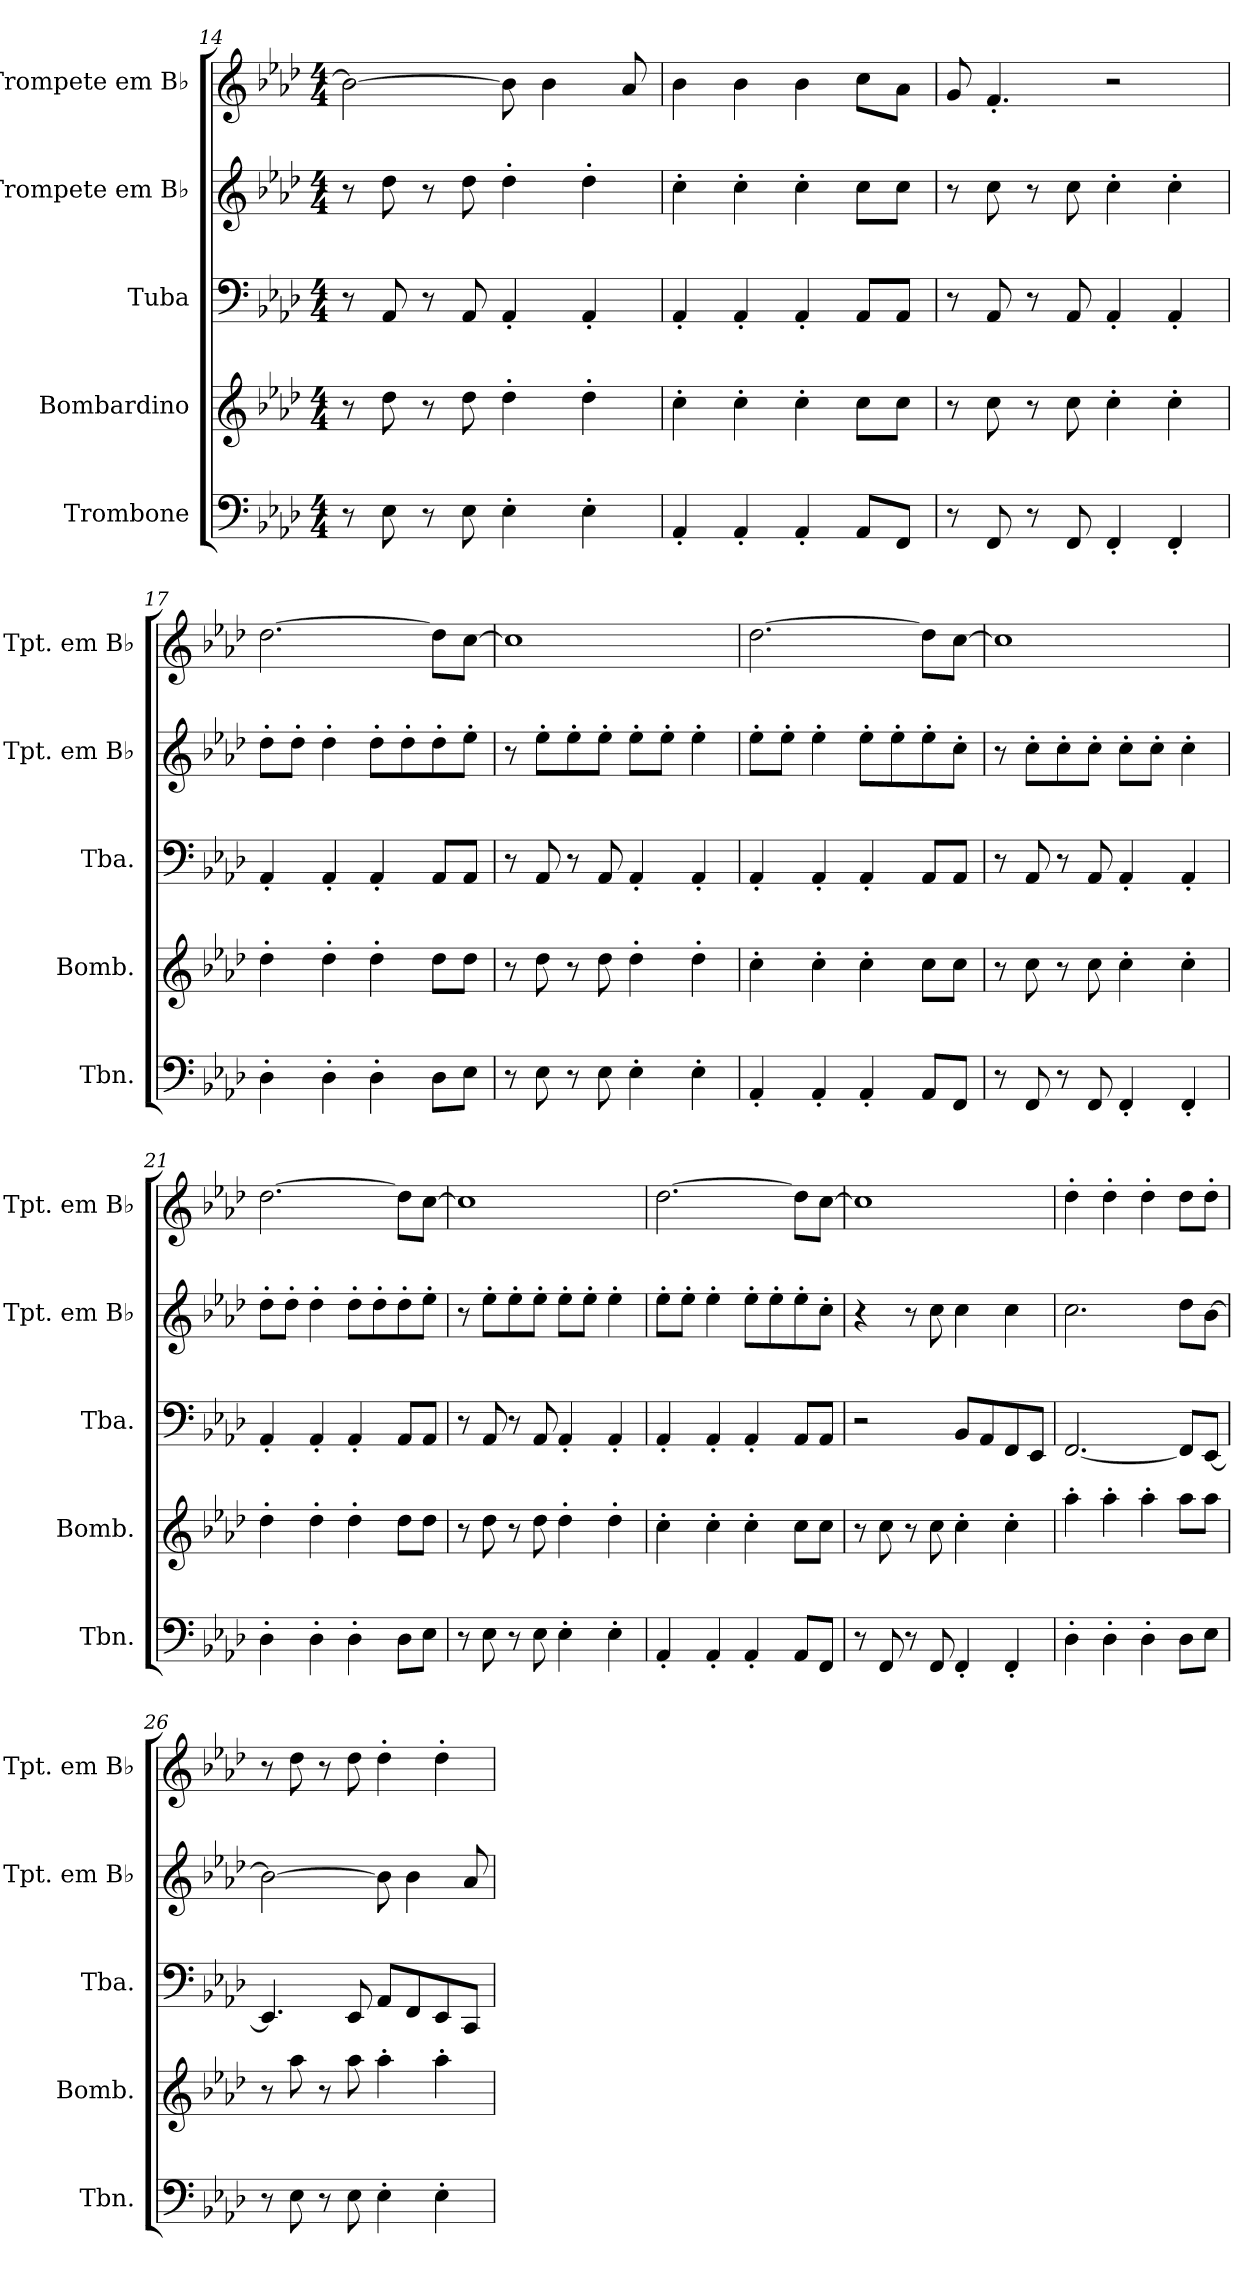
**kern	**kern	**kern	**kern	**kern
*part5	*part4	*part3	*part2	*part1
*staff5	*staff4	*staff3	*staff2	*staff1
*I"Trombone	*I"Bombardino	*I"Tuba	*I"Trompete em B♭	*I"Trompete em B♭
*I'Tbn.	*I'Bomb.	*I'Tba.	*I'Tpt. em B♭	*I'Tpt. em B♭
*clefF4	*clefG2	*clefF4	*clefG2	*clefG2
*	*ITrd14c24	*ITrd-7c-12	*ITrd1c2	*ITrd1c2
*k[b-e-a-d-]	*k[b-e-a-d-]	*k[b-e-a-d-]	*k[b-e-a-d-g-c-]	*k[b-e-a-d-g-c-]
*M4/4	*M4/4	*M4/4	*M4/4	*M4/4
=14	=14	=14	=14	=14
8r	8r	8r	8r	2a-\_
8E-\	8D-\	8A-/	8cc-\	.
8r	8r	8r	8r	.
8E-\	8D-\	8A-/	8cc-\	.
4E-'\	4D-'\	4A-'/	4cc-'\	8a-\]
.	.	.	.	4a-\
4E-'\	4D-'\	4A-'/	4cc-'\	.
.	.	.	.	8g-/
=15	=15	=15	=15	=15
4AA-'/	4C'\	4A-'/	4b-'\	4a-\
4AA-'/	4C'\	4A-'/	4b-'\	4a-\
4AA-'/	4C'\	4A-'/	4b-'\	4a-\
8AA-/L	8C\L	8A-/L	8b-\L	8b-\L
8FF/J	8C\J	8A-/J	8b-\J	8g-\J
!!LO:LB:g=z
=16	=16	=16	=16	=16
8r	8r	8r	8r	8f/
8FF/	8C\	8A-/	8b-\	4.e-'/
8r	8r	8r	8r	.
8FF/	8C\	8A-/	8b-\	.
4FF'/	4C'\	4A-'/	4b-'\	2r
4FF'/	4C'\	4A-'/	4b-'\	.
=17	=17	=17	=17	=17
4D-'\	4D-'\	4A-'/	8cc-'\L	[2.cc-\
.	.	.	8cc-'\J	.
4D-'\	4D-'\	4A-'/	4cc-'\	.
4D-'\	4D-'\	4A-'/	8cc-'\L	.
.	.	.	8cc-'\	.
8D-\L	8D-\L	8A-/L	8cc-'\	8cc-\L]
8E-\J	8D-\J	8A-/J	8dd-'\J	[8b-\J
=18	=18	=18	=18	=18
8r	8r	8r	8r	1b-]
8E-\	8D-\	8A-/	8dd-'\L	.
8r	8r	8r	8dd-'\	.
8E-\	8D-\	8A-/	8dd-'\J	.
4E-'\	4D-'\	4A-'/	8dd-'\L	.
.	.	.	8dd-'\J	.
4E-'\	4D-'\	4A-'/	4dd-'\	.
=19	=19	=19	=19	=19
4AA-'/	4C'\	4A-'/	8dd-'\L	[2.cc-\
.	.	.	8dd-'\J	.
4AA-'/	4C'\	4A-'/	4dd-'\	.
4AA-'/	4C'\	4A-'/	8dd-'\L	.
.	.	.	8dd-'\	.
8AA-/L	8C\L	8A-/L	8dd-'\	8cc-\L]
8FF/J	8C\J	8A-/J	8b-'\J	[8b-\J
=20	=20	=20	=20	=20
8r	8r	8r	8r	1b-]
8FF/	8C\	8A-/	8b-'\L	.
8r	8r	8r	8b-'\	.
8FF/	8C\	8A-/	8b-'\J	.
4FF'/	4C'\	4A-'/	8b-'\L	.
.	.	.	8b-'\J	.
4FF'/	4C'\	4A-'/	4b-'\	.
!!LO:PB:g=z
=21	=21	=21	=21	=21
4D-'\	4D-'\	4A-'/	8cc-'\L	[2.cc-\
.	.	.	8cc-'\J	.
4D-'\	4D-'\	4A-'/	4cc-'\	.
4D-'\	4D-'\	4A-'/	8cc-'\L	.
.	.	.	8cc-'\	.
8D-\L	8D-\L	8A-/L	8cc-'\	8cc-\L]
8E-\J	8D-\J	8A-/J	8dd-'\J	[8b-\J
=22	=22	=22	=22	=22
8r	8r	8r	8r	1b-]
8E-\	8D-\	8A-/	8dd-'\L	.
8r	8r	8r	8dd-'\	.
8E-\	8D-\	8A-/	8dd-'\J	.
4E-'\	4D-'\	4A-'/	8dd-'\L	.
.	.	.	8dd-'\J	.
4E-'\	4D-'\	4A-'/	4dd-'\	.
=23	=23	=23	=23	=23
4AA-'/	4C'\	4A-'/	8dd-'\L	[2.cc-\
.	.	.	8dd-'\J	.
4AA-'/	4C'\	4A-'/	4dd-'\	.
4AA-'/	4C'\	4A-'/	8dd-'\L	.
.	.	.	8dd-'\	.
8AA-/L	8C\L	8A-/L	8dd-'\	8cc-\L]
8FF/J	8C\J	8A-/J	8b-'\J	[8b-\J
=24	=24	=24	=24	=24
8r	8r	2r	4r	1b-]
8FF/	8C\	.	.	.
8r	8r	.	8r	.
8FF/	8C\	.	8b-\	.
4FF'/	4C'\	8B-/L	4b-\	.
.	.	8A-/	.	.
4FF'/	4C'\	8F/	4b-\	.
.	.	8E-/J	.	.
=25	=25	=25	=25	=25
4D-'\	4A-'\	[2.F/	2.b-\	4cc-'\
4D-'\	4A-'\	.	.	4cc-'\
4D-'\	4A-'\	.	.	4cc-'\
8D-\L	8A-\L	8F/L]	8cc-\L	8cc-\L
8E-\J	8A-\J	[8E-/J	[8a-\J	8cc-'\J
!!LO:LB:g=z
=26	=26	=26	=26	=26
8r	8r	4.E-/]	2a-\_	8r
8E-\	8A-\	.	.	8cc-\
8r	8r	.	.	8r
8E-\	8A-\	8E-/	.	8cc-\
4E-'\	4A-'\	8A-/L	8a-\]	4cc-'\
.	.	8F/	4a-\	.
4E-'\	4A-'\	8E-/	.	4cc-'\
.	.	8C/J	8g-/	.
=	=	=	=	=
*-	*-	*-	*-	*-
